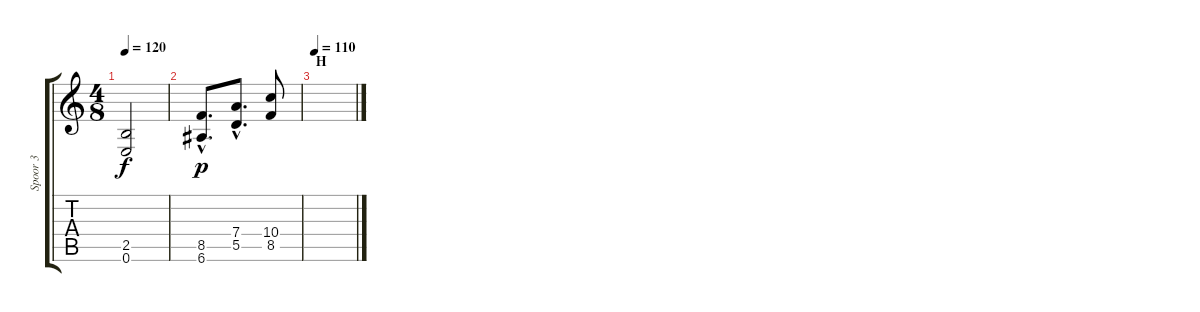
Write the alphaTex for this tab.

\track ("Spoor 3" "Spoor 3") {instrument overdrivenguitar}
\staff {score tabs}
\tuning (E4 B3 G3 D3 A2 E2) {hide}
\ts (4 8)
\tempo 120
\clef g2
\ks c
(2.5 0.6).2{dy f} |
(8.5{hac} 6.6{hac}).8{d dy p} (7.4{hac} 5.5{hac}).8{d} (10.4 8.5).8 |
\section ("" "H")
\tempo 110
